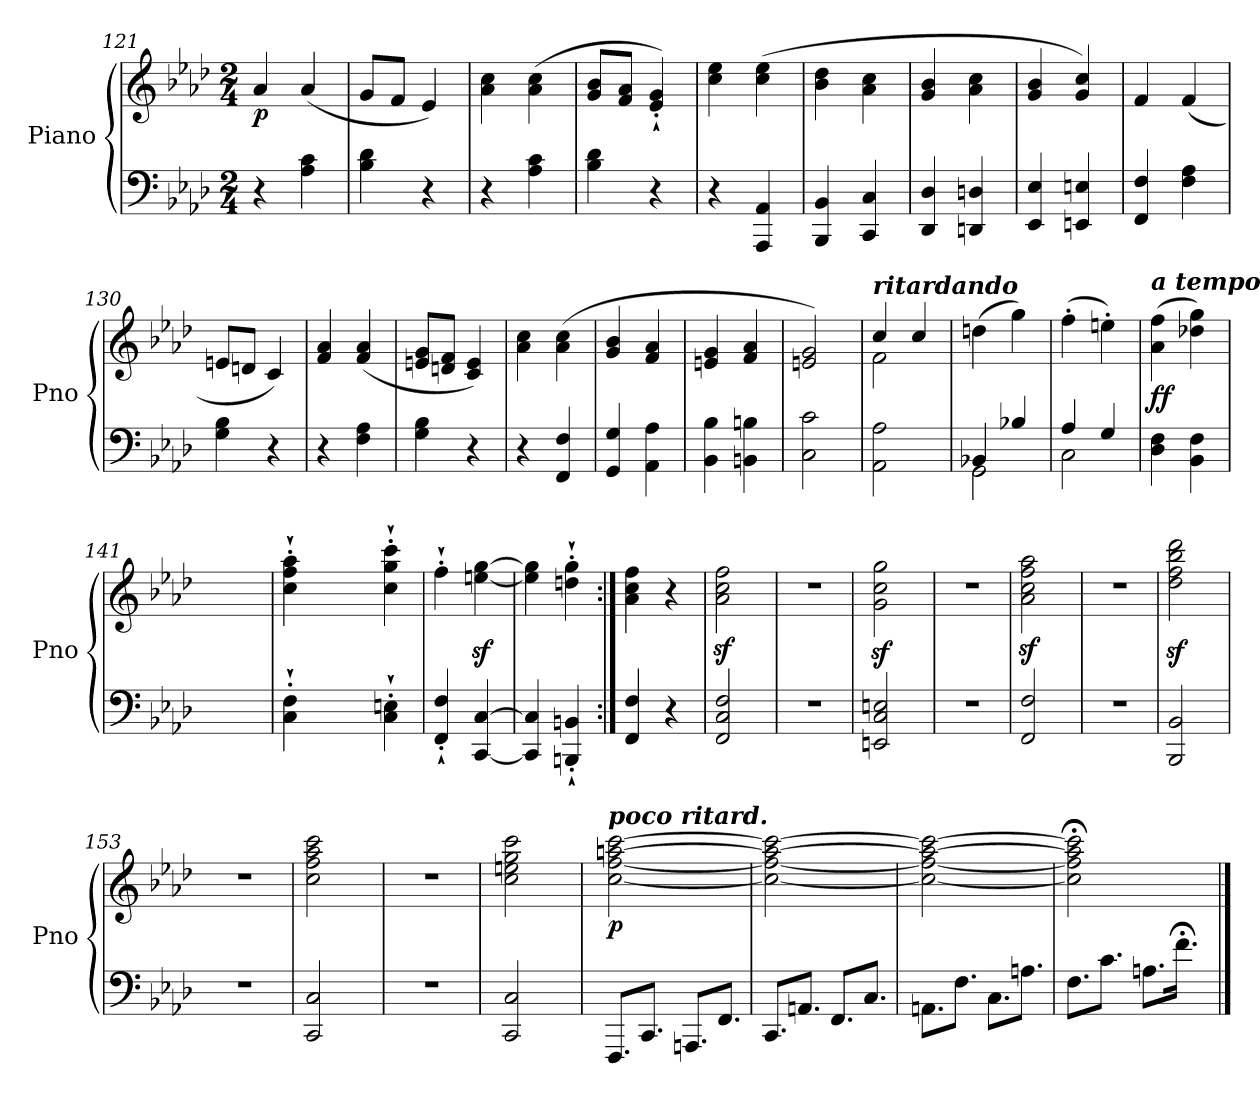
**kern	**kern	**dynam
*part1	*part1	*part1
*staff2	*staff1	*staff1/2
*I"Piano	*	*
*I'Pno	*	*
*clefF4	*clefG2	*
*k[b-e-a-d-]	*k[b-e-a-d-]	*
*M2/4	*M2/4	*
=121	=121	=121
!	!	!LO:DY:b
4r	4a-/	p
4A-\ 4c\	(4a-/	.
=122	=122	=122
4B-\ 4d-\	8g/L	.
.	8f/J	.
4r	4e-/)	.
=123	=123	=123
4r	4a-\ 4cc\	.
4A-\ 4c\	(4a-\ 4cc\	.
!!LO:PB:g=z
=124	=124	=124
4B-\ 4d-\	8g/ 8b-/L	.
.	8f/ 8a-/J	.
4r	4e-/`' 4g/`')	.
=125	=125	=125
4r	4cc\ 4ee-\	.
4AAA-/ 4AA-/	(4cc\ 4ee-\	.
=126	=126	=126
4BBB-/ 4BB-/	4b-\ 4dd-\	.
4CC/ 4C/	4a-\ 4cc\	.
=127	=127	=127
4DD-/ 4D-/	4g/ 4b-/	.
4DDn/ 4Dn/	4a-\ 4cc\	.
=128	=128	=128
4EE-/ 4E-/	4g/ 4b-/	.
4EEn/ 4En/	4g/ 4cc/)	.
=129	=129	=129
4FF/ 4F/	4f/	.
4F\ 4A-\	(4f/	.
=130	=130	=130
4G\ 4B-\	8en/L	.
.	8dn/J	.
4r	4c/)	.
=131	=131	=131
4r	4f/ 4a-/	.
4F\ 4A-\	(4f/ 4a-/	.
=132	=132	=132
4G\ 4B-\	8en/ 8g/L	.
.	8dn/ 8f/J	.
4r	4c/ 4e/)	.
=133	=133	=133
4r	4a-\ 4cc\	.
4FF/ 4F/	(4a-\ 4cc\	.
=134	=134	=134
4GG/ 4G/	4g/ 4b-/	.
4AA-\ 4A-\	4f/ 4a-/	.
!!LO:LB:g=z
=135	=135	=135
4BB-\ 4B-\	4en/ 4g/	.
4BBn\ 4Bn\	4f/ 4a-/	.
=136	=136	=136
2C\ 2c\	2en/ 2g/)	.
=137	=137	=137
*	*^	*
!	!LO:TX:a:Bi:t=ritardando	!	!
2AA-\ 2A-\	4cc/	2f\	.
.	4cc/	.	.
*	*v	*v	*
=138	=138	=138
*^	*	*
4BB-X/	2GG\	(4ddn\	.
4B-X/	.	4gg\)	.
=139	=139	=139	=139
4A-/	2C\	(4ff'\	.
4G/	.	4een'\)	.
*v	*v	*	*
=140	=140	=140
!	!LO:TX:a:Bi:t=a tempo	!
!	!	!LO:DY:b
4D-\ 4F\	(4a-\ 4ff\	ff
4BB-\ 4F\	4dd-X\ 4gg\)	.
=141	=141	=141
2ryy	2ryy	.
=142	=142	=142
4C\`' 4F\`'	4cc\`' 4ff\`' 4aa-\`'	.
2ryy	2ryy	.
4C\`' 4En\`'	4cc\`' 4gg\`' 4ccc\`'	.
=143	=143	=143
4FF/`' 4F/`'	4ff`'\	.
[4CC/ [4C/	[4een\z< [4gg\z<	.
=144	=144	=144
4CC/] 4C/]	4ee\] 4gg\]	.
4BBBn/`' 4BBn/`'	4ddn\`' 4gg\`'	.
=145:|!	=145:|!	=145:|!
4FF/ 4F/	4a-\ 4cc\ 4ff\	.
4r	4r	.
!!LO:LB:g=z
=146	=146	=146
2FF/ 2C/ 2F/	2a-\z< 2cc\z< 2ff\z<	.
=147	=147	=147
2r	2r	.
=148	=148	=148
2EEn/ 2C/ 2En/	2g\z< 2cc\z< 2gg\z<	.
=149	=149	=149
2r	2r	.
=150	=150	=150
2FF/ 2F/	2a-\z< 2cc\z< 2ff\z< 2aa-\z<	.
=151	=151	=151
2r	2r	.
=152	=152	=152
2BBB-/ 2BB-/	2dd-\z< 2ff\z< 2bb-\z< 2ddd-\z<	.
=153	=153	=153
2r	2r	.
=154	=154	=154
!	!	!LO:DY:b
2CC/ 2C/	2cc\ 2ff\ 2aa-\ 2ccc\	other-dynamics
=155	=155	=155
2r	2r	.
=156	=156	=156
2CC/ 2C/	2cc\ 2een\ 2gg\ 2ccc\	.
=157	=157	=157
*Xtuplet	*	*
!	!LO:TX:a:Bi:t=poco ritard.	!
!	!	!LO:DY:b
12.FFF/L	[2cc\ [2ff\ [2aan\ [2ccc\	p
12.CC/J	.	.
12.AAAn/L	.	.
12.FF/J	.	.
=158	=158	=158
12.CC/L	2cc\_ 2ff\_ 2aa\_ 2ccc\_	.
12.AAn/J	.	.
12.FF/L	.	.
12.C/J	.	.
=159	=159	=159
12.AAn\L	2cc\_ 2ff\_ 2aa\_ 2ccc\_	.
12.F\J	.	.
12.C\L	.	.
12.An\J	.	.
=160	=160	=160
12.F\L	2cc\];< 2ff\];< 2aa\];< 2ccc\];<	.
12.c\J	.	.
12.An\L	.	.
24.f;<\J	.	.
24.ryy	.	.
==	==	==
*-	*-	*-
